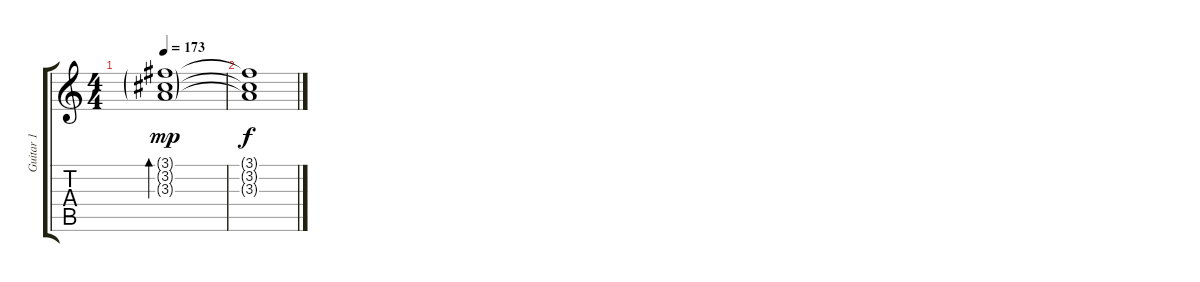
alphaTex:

\track ("Guitar 1" "Guitar 1") {instrument electricguitarjazz}
\staff {score tabs}
\tuning (Eb4 Bb3 Gb3 Db3 Ab2 Db2) {hide}
\ts (4 4)
\tempo 173
\clef g2
\ks c
(3.1{g} 3.2{g} 3.3{g}).1{bd 120 dy mp} |
(3.1{t} 3.2{t} 3.3{t}).1{dy f}
